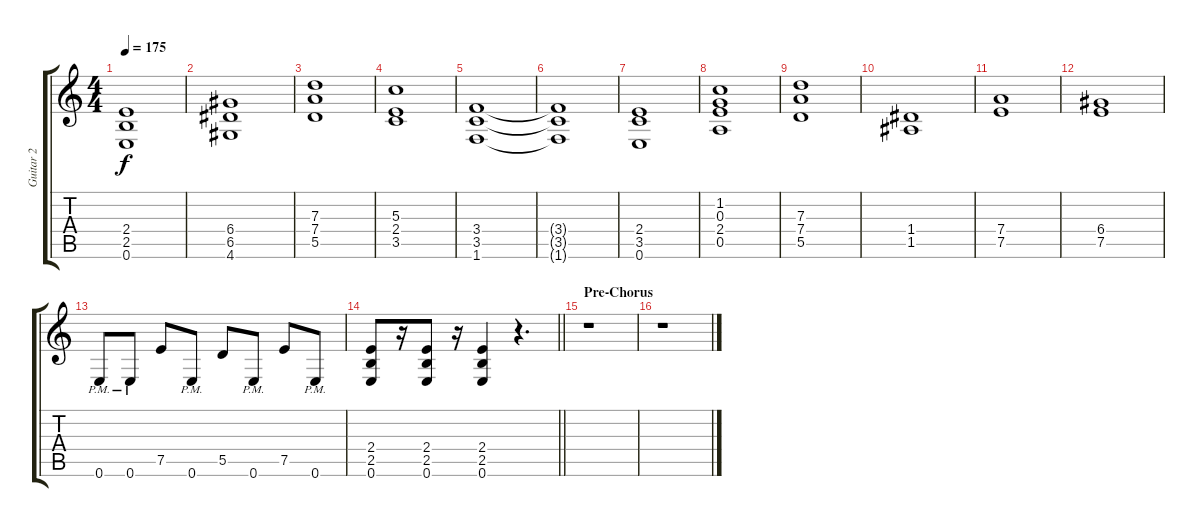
\track ("Guitar 2" "Guitar 2") {instrument distortionguitar}
\staff {score tabs}
\tuning (E4 B3 G3 D3 A2 E2) {hide}
\ts (4 4)
\tempo 175
\clef g2
\ks c
(2.4 2.5 0.6).1{dy f} |
(6.4 6.5 4.6).1 |
(7.3 7.4 5.5).1 |
(5.3 2.4 3.5).1 |
(3.4 3.5 1.6).1 |
(3.4{t} 3.5{t} 1.6{t}).1 |
(2.4 3.5 0.6).1 |
(1.2 0.3 2.4 0.5).1 |
(7.3 7.4 5.5).1 |
(1.4 1.5).1 |
(7.4 7.5).1 |
(6.4 7.5).1 |
0.6{pm}.8{volume 12} 0.6{pm}.8 7.5.8 0.6{pm}.8 5.5.8 0.6{pm}.8 7.5.8 0.6{pm}.8 |
\barLineRight lightlight
(2.4 2.5 0.6).8 r.16 (2.4 2.5 0.6).8 r.16 (2.4 2.5 0.6).4 r.4{d} |
\section ("" "Pre-Chorus")
r.1 |
r.1
